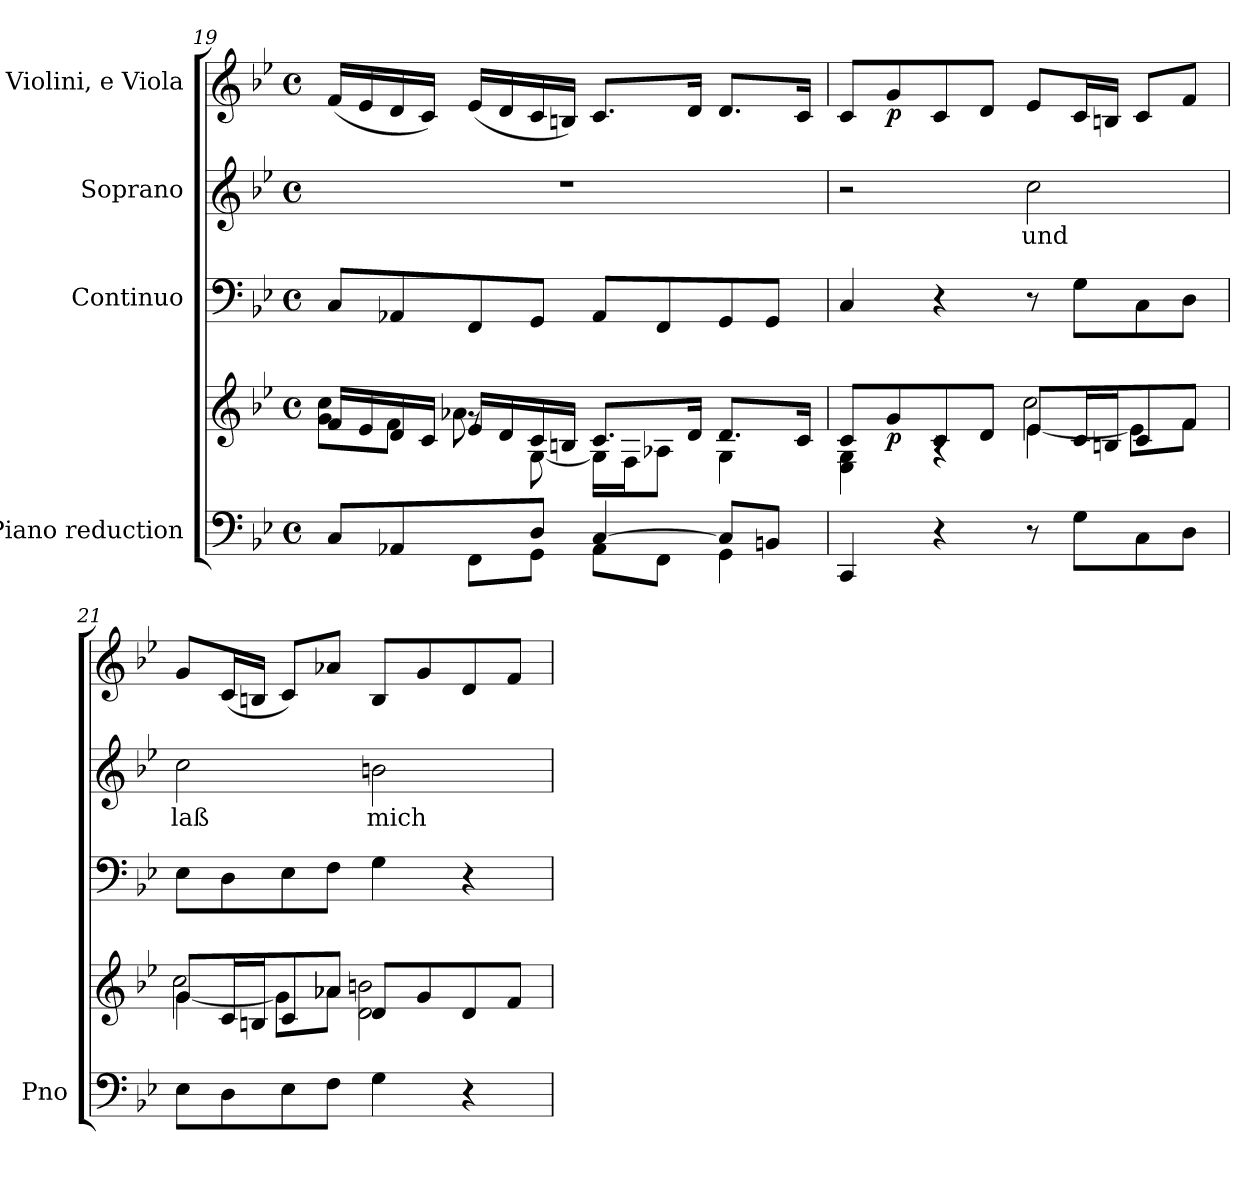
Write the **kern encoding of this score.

**kern	**kern	**dynam	**kern	**kern	**text	**kern	**dynam
*part4	*part4	*part4	*part3	*part2	*part2	*part1	*part1
*staff5	*staff4	*staff4/5	*staff3	*staff2	*staff2	*staff1	*staff1
*I"Piano reduction	*	*	*I"Continuo	*I"Soprano	*	*I"Violini, e Viola	*
*I'Pno	*	*	*	*	*	*	*
!!LO:LB:g=z
*clefF4	*clefG2	*	*clefF4	*clefG2	*	*clefG2	*
*k[b-e-]	*k[b-e-]	*	*k[b-e-]	*k[b-e-]	*	*k[b-e-]	*
*M4/4	*M4/4	*	*M4/4	*M4/4	*	*M4/4	*
*met(c)	*met(c)	*	*met(c)	*met(c)	*	*met(c)	*
=19	=19	=19	=19	=19	=19	=19	=19
*^	*^	*	*	*	*	*	*
*	*	*	*^	*	*	*	*	*	*
8C/L	4ryy	16f/LL	8g\ 8cc\L	4ryy	.	8C/L	1r	.	(<16f/LL	.
.	.	16e-/	.	.	.	.	.	.	16e-/	.
8AA-X/J	.	16d/	8f\J	.	.	8AA-X/	.	.	16d/	.
.	.	16c/JJ	.	.	.	.	.	.	16c/JJ)	.
8ryy	8FF\L	16e-/LL	8rg	8a-X\L	.	8FF/	.	.	(<16e-/LL	.
.	.	16d/	.	.	.	.	.	.	16d/	.
8D/J	8GG\J	16c/	[8G\	2ryy	.	8GG/J	.	.	16c/	.
.	.	16Bn/JJ	.	.	.	.	.	.	16Bn/JJ)	.
[4C/	8AA-\L	8.c/L	16G\LL]	.	.	8AA-/L	.	.	8.c/L	.
.	.	.	16F\J	.	.	.	.	.	.	.
.	8FF\J	.	8A-X\J	.	.	8FF/	.	.	.	.
.	.	16d/Jk	.	.	.	.	.	.	16d/Jk	.
8C/L]	4GG\	8.d/L	4G\	.	.	8GG/	.	.	8.d/L	.
8BBn/J	.	.	.	8ryy	.	8GG/J	.	.	.	.
.	.	16c/Jk	.	.	.	.	.	.	16c/Jk	.
*v	*v	*	*	*	*	*	*	*	*	*
=20	=20	=20	=20	=20	=20	=20	=20	=20	=20
4CC/	8c/L	4E-\ 4G\	2ryy	.	4C/	2r	.	8c/L	.
!	!	!	!	!LO:DY:b	!	!	!	!	!LO:DY:b
.	8g/	.	.	p	.	.	.	8g/	p
4r	8c/	4rA	.	.	4r	.	.	8c/	.
.	8d/J	.	.	.	.	.	.	8d/J	.
!	!	!	!	!	!	!	!LO:LY:b	!	!
8r	8e-/L	[4e-\	2cc\	.	8r	2cc\	und	8e-/L	.
8G\L	16c/L	.	.	.	8G\L	.	.	16c/L	.
.	16Bn/J	.	.	.	.	.	.	16Bn/JJ	.
8C\	8c/	8e-\L]	.	.	8C\	.	.	8c/L	.
8D\J	8f/J	8f\J	.	.	8D\J	.	.	8f/J	.
=21	=21	=21	=21	=21	=21	=21	=21	=21	=21
!	!	!	!	!	!	!	!LO:LY:b	!	!
8E-\L	8g/L	[4g\	2cc\	.	8E-\L	2cc\	laß	8g/L	.
8D\	16c/L	.	.	.	8D\	.	.	(<16c/L	.
.	16Bn/J	.	.	.	.	.	.	16Bn/JJ	.
8E-\	8c/	8g\L]	.	.	8E-\	.	.	8c/L)	.
8F\J	8a-X/J	8a-\J	.	.	8F\J	.	.	8a-X/J	.
!	!	!	!	!	!	!	!LO:LY:b	!	!
4G\	8d/L	2d\ 2bn\	2ryy	.	4G\	2bn\	mich	8B/L	.
.	8g/	.	.	.	.	.	.	8g/	.
4r	8d/	.	.	.	4r	.	.	8d/	.
.	8f/J	.	.	.	.	.	.	8f/J	.
*	*v	*v	*v	*	*	*	*	*	*
=	=	=	=	=	=	=	=
*-	*-	*-	*-	*-	*-	*-	*-
